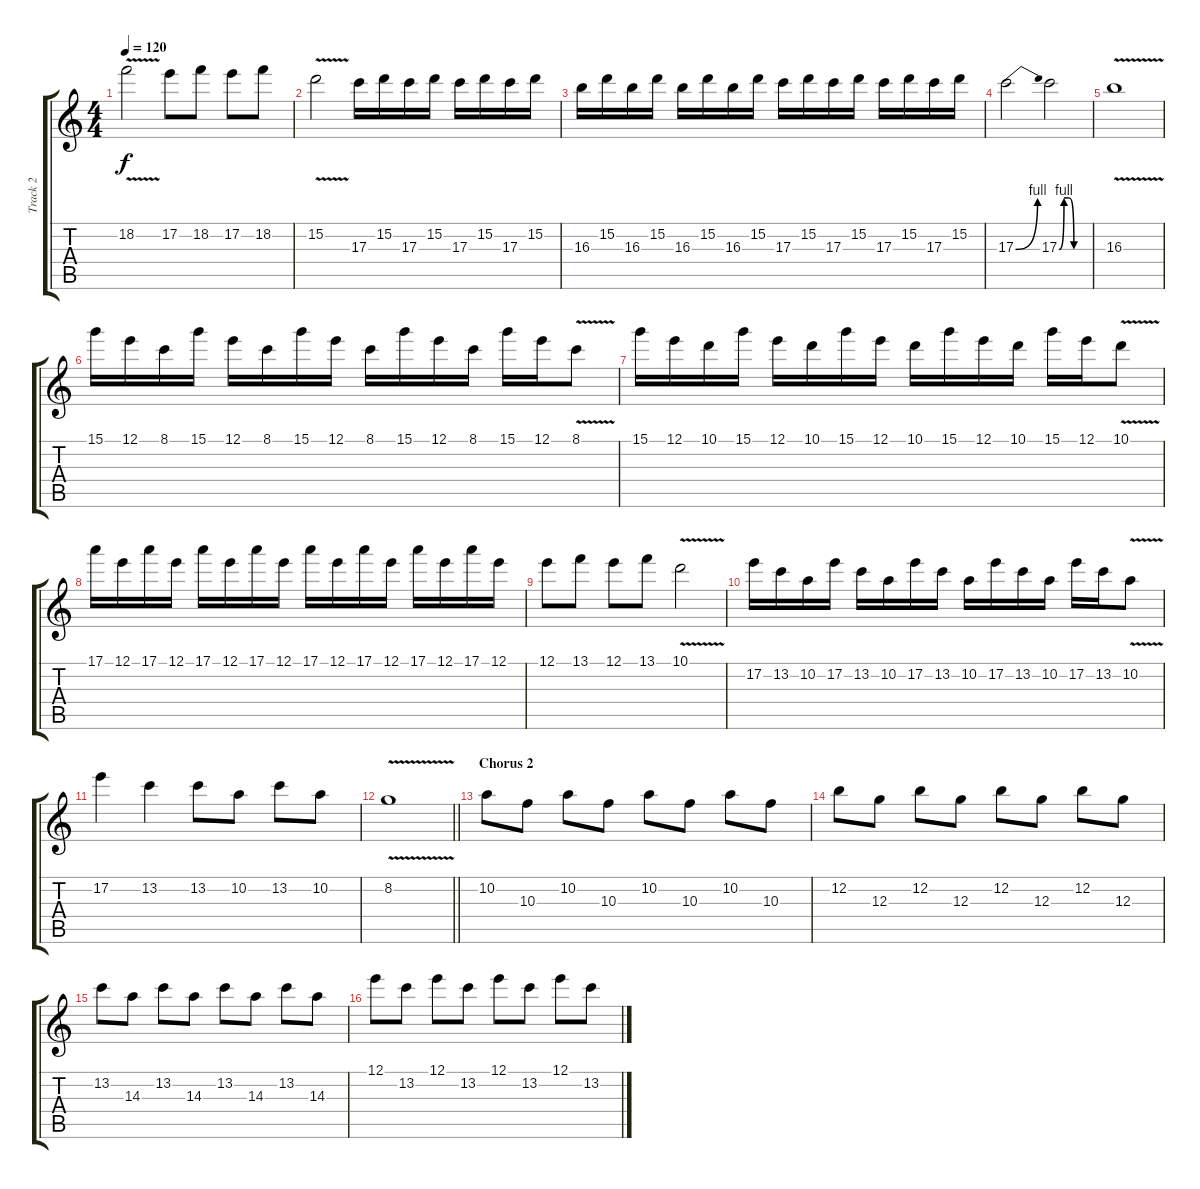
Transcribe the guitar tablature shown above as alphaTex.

\track ("Track 2" "Track 2") {instrument overdrivenguitar}
\staff {score tabs}
\tuning (E4 B3 G3 D3 A2 E2) {hide}
\ts (4 4)
\tempo 120
\clef g2
\ks c
18.2{v}.2{dy f} 17.2.8 18.2.8 17.2.8 18.2.8 |
15.2{v}.2 17.3.16 15.2.16 17.3.16 15.2.16 17.3.16 15.2.16 17.3.16 15.2.16 |
16.3.16 15.2.16 16.3.16 15.2.16 16.3.16 15.2.16 16.3.16 15.2.16 17.3.16 15.2.16 17.3.16 15.2.16 17.3.16 15.2.16 17.3.16 15.2.16 |
17.3{be (bend 0 0 60 4)}.2 17.3{be (custom 0 0 10 4 20 4 30 0 60 0)}.2 |
16.3{v}.1 |
15.1.16 12.1.16 8.1.16 15.1.16 12.1.16 8.1.16 15.1.16 12.1.16 8.1.16 15.1.16 12.1.16 8.1.16 15.1.16 12.1.16 8.1{v}.8 |
15.1.16 12.1.16 10.1.16 15.1.16 12.1.16 10.1.16 15.1.16 12.1.16 10.1.16 15.1.16 12.1.16 10.1.16 15.1.16 12.1.16 10.1{v}.8 |
17.1.16 12.1.16 17.1.16 12.1.16 17.1.16 12.1.16 17.1.16 12.1.16 17.1.16 12.1.16 17.1.16 12.1.16 17.1.16 12.1.16 17.1.16 12.1.16 |
12.1.8 13.1.8 12.1.8 13.1.8 10.1{v}.2 |
17.2.16 13.2.16 10.2.16 17.2.16 13.2.16 10.2.16 17.2.16 13.2.16 10.2.16 17.2.16 13.2.16 10.2.16 17.2.16 13.2.16 10.2{v}.8 |
17.2.4 13.2.4 13.2.8 10.2.8 13.2.8 10.2.8 |
\barLineRight lightlight
8.2{v}.1 |
\section ("" "Chorus 2")
10.2.8 10.3.8 10.2.8 10.3.8 10.2.8 10.3.8 10.2.8 10.3.8 |
12.2.8 12.3.8 12.2.8 12.3.8 12.2.8 12.3.8 12.2.8 12.3.8 |
13.2.8 14.3.8 13.2.8 14.3.8 13.2.8 14.3.8 13.2.8 14.3.8 |
12.1.8 13.2.8 12.1.8 13.2.8 12.1.8 13.2.8 12.1.8 13.2.8
